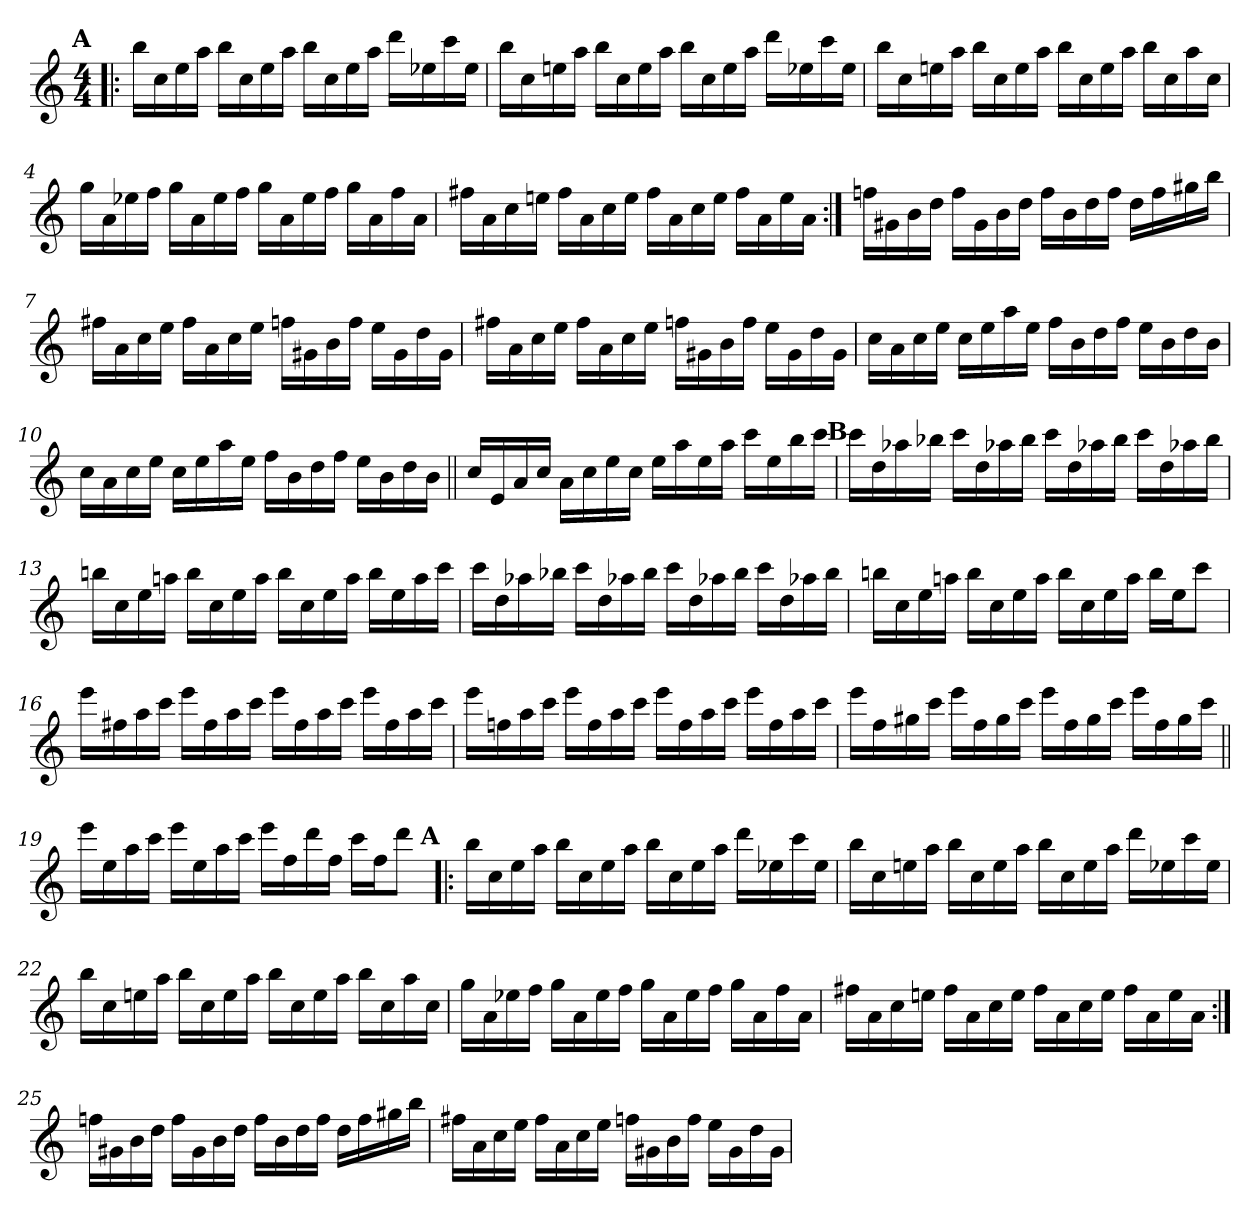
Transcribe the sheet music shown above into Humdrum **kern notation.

**kern
*part1
*staff1
*clefG2
*k[]
*a:
*M4/4
*MM100
!!LO:REH:place=s1:a:enc=none:fs=11:t=A
=1!|:
16bb\LL
16cc\
16ee\
16aa\JJ
16bb\LL
16cc\
16ee\
16aa\JJ
16bb\LL
16cc\
16ee\
16aa\JJ
16ddd\LL
16ee-X\
16ccc\
16ee-\JJ
=2
16bb\LL
16cc\
16een\
16aa\JJ
16bb\LL
16cc\
16ee\
16aa\JJ
16bb\LL
16cc\
16ee\
16aa\JJ
16ddd\LL
16ee-X\
16ccc\
16ee-\JJ
=3
16bb\LL
16cc\
16een\
16aa\JJ
16bb\LL
16cc\
16ee\
16aa\JJ
16bb\LL
16cc\
16ee\
16aa\JJ
16bb\LL
16cc\
16aa\
16cc\JJ
!!LO:LB:g=z
=4
16gg\LL
16a\
16ee-X\
16ff\JJ
16gg\LL
16a\
16ee-\
16ff\JJ
16gg\LL
16a\
16ee-\
16ff\JJ
16gg\LL
16a\
16ff\
16a\JJ
=5
16ff#X\LL
16a\
16cc\
16een\JJ
16ff#\LL
16a\
16cc\
16ee\JJ
16ff#\LL
16a\
16cc\
16ee\JJ
16ff#\LL
16a\
16ee\
16a\JJ
=6:|!
16ffn\LL
16g#X\
16b\
16dd\JJ
16ff\LL
16g#\
16b\
16dd\JJ
16ff\LL
16b\
16dd\
16ff\JJ
16dd\LL
16ff\
16gg#X\
16bb\JJ
!!LO:LB:g=z
=7
16ff#X\LL
16a\
16cc\
16ee\JJ
16ff#\LL
16a\
16cc\
16ee\JJ
16ffn\LL
16g#X\
16b\
16ff\JJ
16ee\LL
16g#\
16dd\
16g#\JJ
=8
16ff#X\LL
16a\
16cc\
16ee\JJ
16ff#\LL
16a\
16cc\
16ee\JJ
16ffn\LL
16g#X\
16b\
16ff\JJ
16ee\LL
16g#\
16dd\
16g#\JJ
!!LO:LB:g=z
=9
16cc\LL
16a\
16cc\
16ee\JJ
16cc\LL
16ee\
16aa\
16ee\JJ
16ff\LL
16b\
16dd\
16ff\JJ
16ee\LL
16b\
16dd\
16b\JJ
=10
16cc\LL
16a\
16cc\
16ee\JJ
16cc\LL
16ee\
16aa\
16ee\JJ
16ff\LL
16b\
16dd\
16ff\JJ
16ee\LL
16b\
16dd\
16b\JJ
=11||
16cc/LL
16e/
16a/
16cc/JJ
16a\LL
16cc\
16ee\
16cc\JJ
16ee\LL
16aa\
16ee\
16aa\JJ
16ccc\LL
16ee\
16bb\
16ccc\JJ
!!LO:LB:g=z
!!LO:REH:place=s1:a:enc=none:fs=11:t=B
=12
16ccc\LL
16dd\
16aa-X\
16bb-X\JJ
16ccc\LL
16dd\
16aa-X\
16bb-\JJ
16ccc\LL
16dd\
16aa-X\
16bb-\JJ
16ccc\LL
16dd\
16aa-X\
16bb-\JJ
=13
16bbn\LL
16cc\
16ee\
16aan\JJ
16bb\LL
16cc\
16ee\
16aa\JJ
16bb\LL
16cc\
16ee\
16aa\JJ
16bb\LL
16ee\
16aa\
16ccc\JJ
=14
16ccc\LL
16dd\
16aa-X\
16bb-X\JJ
16ccc\LL
16dd\
16aa-X\
16bb-\JJ
16ccc\LL
16dd\
16aa-X\
16bb-\JJ
16ccc\LL
16dd\
16aa-X\
16bb-\JJ
!!LO:LB:g=z
=15
16bbn\LL
16cc\
16ee\
16aan\JJ
16bb\LL
16cc\
16ee\
16aa\JJ
16bb\LL
16cc\
16ee\
16aa\JJ
16bb\LL
16ee\J
8ccc\J
=16
16eee\LL
16ff#X\
16aa\
16ccc\JJ
16eee\LL
16ff#\
16aa\
16ccc\JJ
16eee\LL
16ff#\
16aa\
16ccc\JJ
16eee\LL
16ff#\
16aa\
16ccc\JJ
=17
16eee\LL
16ffn\
16aa\
16ccc\JJ
16eee\LL
16ff\
16aa\
16ccc\JJ
16eee\LL
16ff\
16aa\
16ccc\JJ
16eee\LL
16ff\
16aa\
16ccc\JJ
!!LO:LB:g=z
=18
16eee\LL
16ff\
16gg#X\
16ccc\JJ
16eee\LL
16ff\
16gg#\
16ccc\JJ
16eee\LL
16ff\
16gg#\
16ccc\JJ
16eee\LL
16ff\
16gg#\
16ccc\JJ
=19||
16eee\LL
16ee\
16aa\
16ccc\JJ
16eee\LL
16ee\
16aa\
16ccc\JJ
16eee\LL
16ff\
16ddd\
16ff\JJ
16ccc\LL
16ff\J
8ddd\J
!!LO:LB:g=z
!!LO:REH:place=s1:a:enc=none:fs=11:t=A
=20!|:
16bb\LL
16cc\
16ee\
16aa\JJ
16bb\LL
16cc\
16ee\
16aa\JJ
16bb\LL
16cc\
16ee\
16aa\JJ
16ddd\LL
16ee-X\
16ccc\
16ee-\JJ
=21
16bb\LL
16cc\
16een\
16aa\JJ
16bb\LL
16cc\
16ee\
16aa\JJ
16bb\LL
16cc\
16ee\
16aa\JJ
16ddd\LL
16ee-X\
16ccc\
16ee-\JJ
=22
16bb\LL
16cc\
16een\
16aa\JJ
16bb\LL
16cc\
16ee\
16aa\JJ
16bb\LL
16cc\
16ee\
16aa\JJ
16bb\LL
16cc\
16aa\
16cc\JJ
!!LO:LB:g=z
=23
16gg\LL
16a\
16ee-X\
16ff\JJ
16gg\LL
16a\
16ee-\
16ff\JJ
16gg\LL
16a\
16ee-\
16ff\JJ
16gg\LL
16a\
16ff\
16a\JJ
=24
16ff#X\LL
16a\
16cc\
16een\JJ
16ff#\LL
16a\
16cc\
16ee\JJ
16ff#\LL
16a\
16cc\
16ee\JJ
16ff#\LL
16a\
16ee\
16a\JJ
=25:|!
16ffn\LL
16g#X\
16b\
16dd\JJ
16ff\LL
16g#\
16b\
16dd\JJ
16ff\LL
16b\
16dd\
16ff\JJ
16dd\LL
16ff\
16gg#X\
16bb\JJ
!!LO:PB:g=z
=26
16ff#X\LL
16a\
16cc\
16ee\JJ
16ff#\LL
16a\
16cc\
16ee\JJ
16ffn\LL
16g#X\
16b\
16ff\JJ
16ee\LL
16g#\
16dd\
16g#\JJ
=
*-
